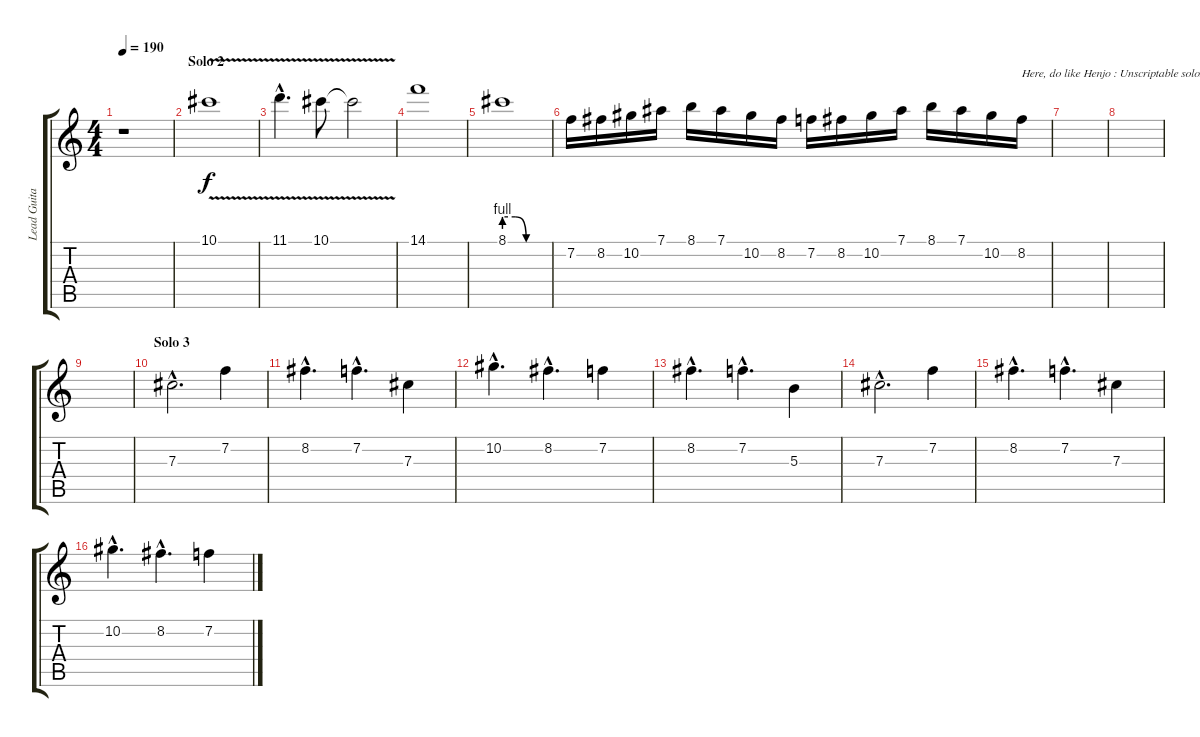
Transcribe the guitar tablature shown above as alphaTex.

\track ("Lead Guitar 2 - Henjo Richter" "Lead Guita") {instrument overdrivenguitar}
\staff {score tabs}
\tuning (Eb4 Bb3 Gb3 Db3 Ab2 Eb2) {hide}
\ts (4 4)
\tempo 190
\clef g2
\ks c
r.1{dy f} |
\section ("" "Solo 2")
10.1{v}.1 |
11.1{v hac}.4{d} 10.1{v}.8 10.1{t}.2 |
14.1.1 |
8.1{be (custom 0 4 15 4 30 0 40 0 60 0)}.1 |
7.2.16 8.2.16 10.2.16 7.1.16 8.1.16 7.1.16 10.2.16 8.2.16 7.2.16 8.2.16 10.2.16 7.1.16 8.1.16 7.1.16 10.2.16 8.2.16{txt "Here, do like Henjo : Unscriptable solos :D"} |
|
|
|
\section ("" "Solo 3")
7.3{hac}.2{d} 7.2.4 |
8.2{hac}.4{d} 7.2{hac}.4{d} 7.3.4 |
10.2{hac}.4{d} 8.2{hac}.4{d} 7.2.4 |
8.2{hac}.4{d} 7.2{hac}.4{d} 5.3.4 |
7.3{hac}.2{d} 7.2.4 |
8.2{hac}.4{d} 7.2{hac}.4{d} 7.3.4 |
10.2{hac}.4{d} 8.2{hac}.4{d} 7.2.4
